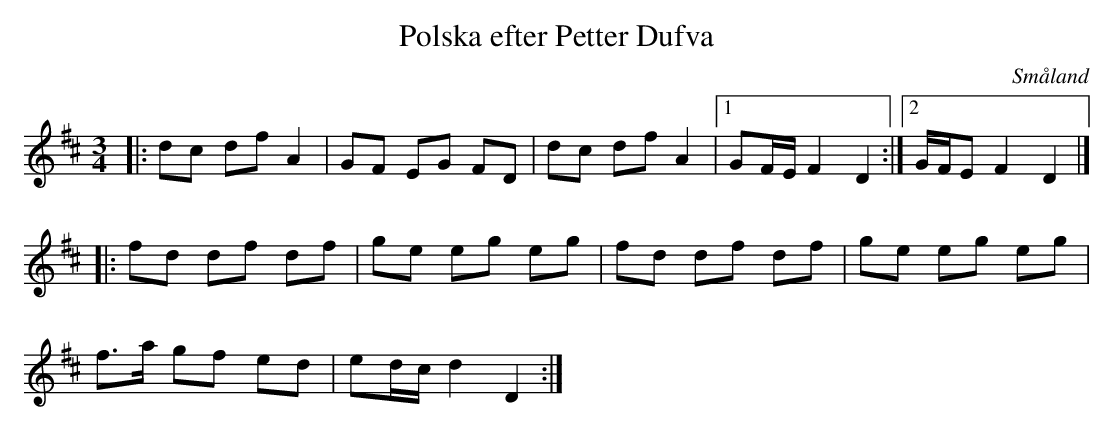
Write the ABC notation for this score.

X:1
T: Polska efter Petter Dufva
O: Småland
M: 3/4
L: 1/8
K: D
|: dc df A2 | GF EG FD | dc df A2 |1 GF/E/ F2 D2 :|2 G/F/E F2 D2 |]
|: fd df df | ge eg eg | fd df df | ge eg eg |
f>a gf ed | ed/c/ d2 D2 :|
